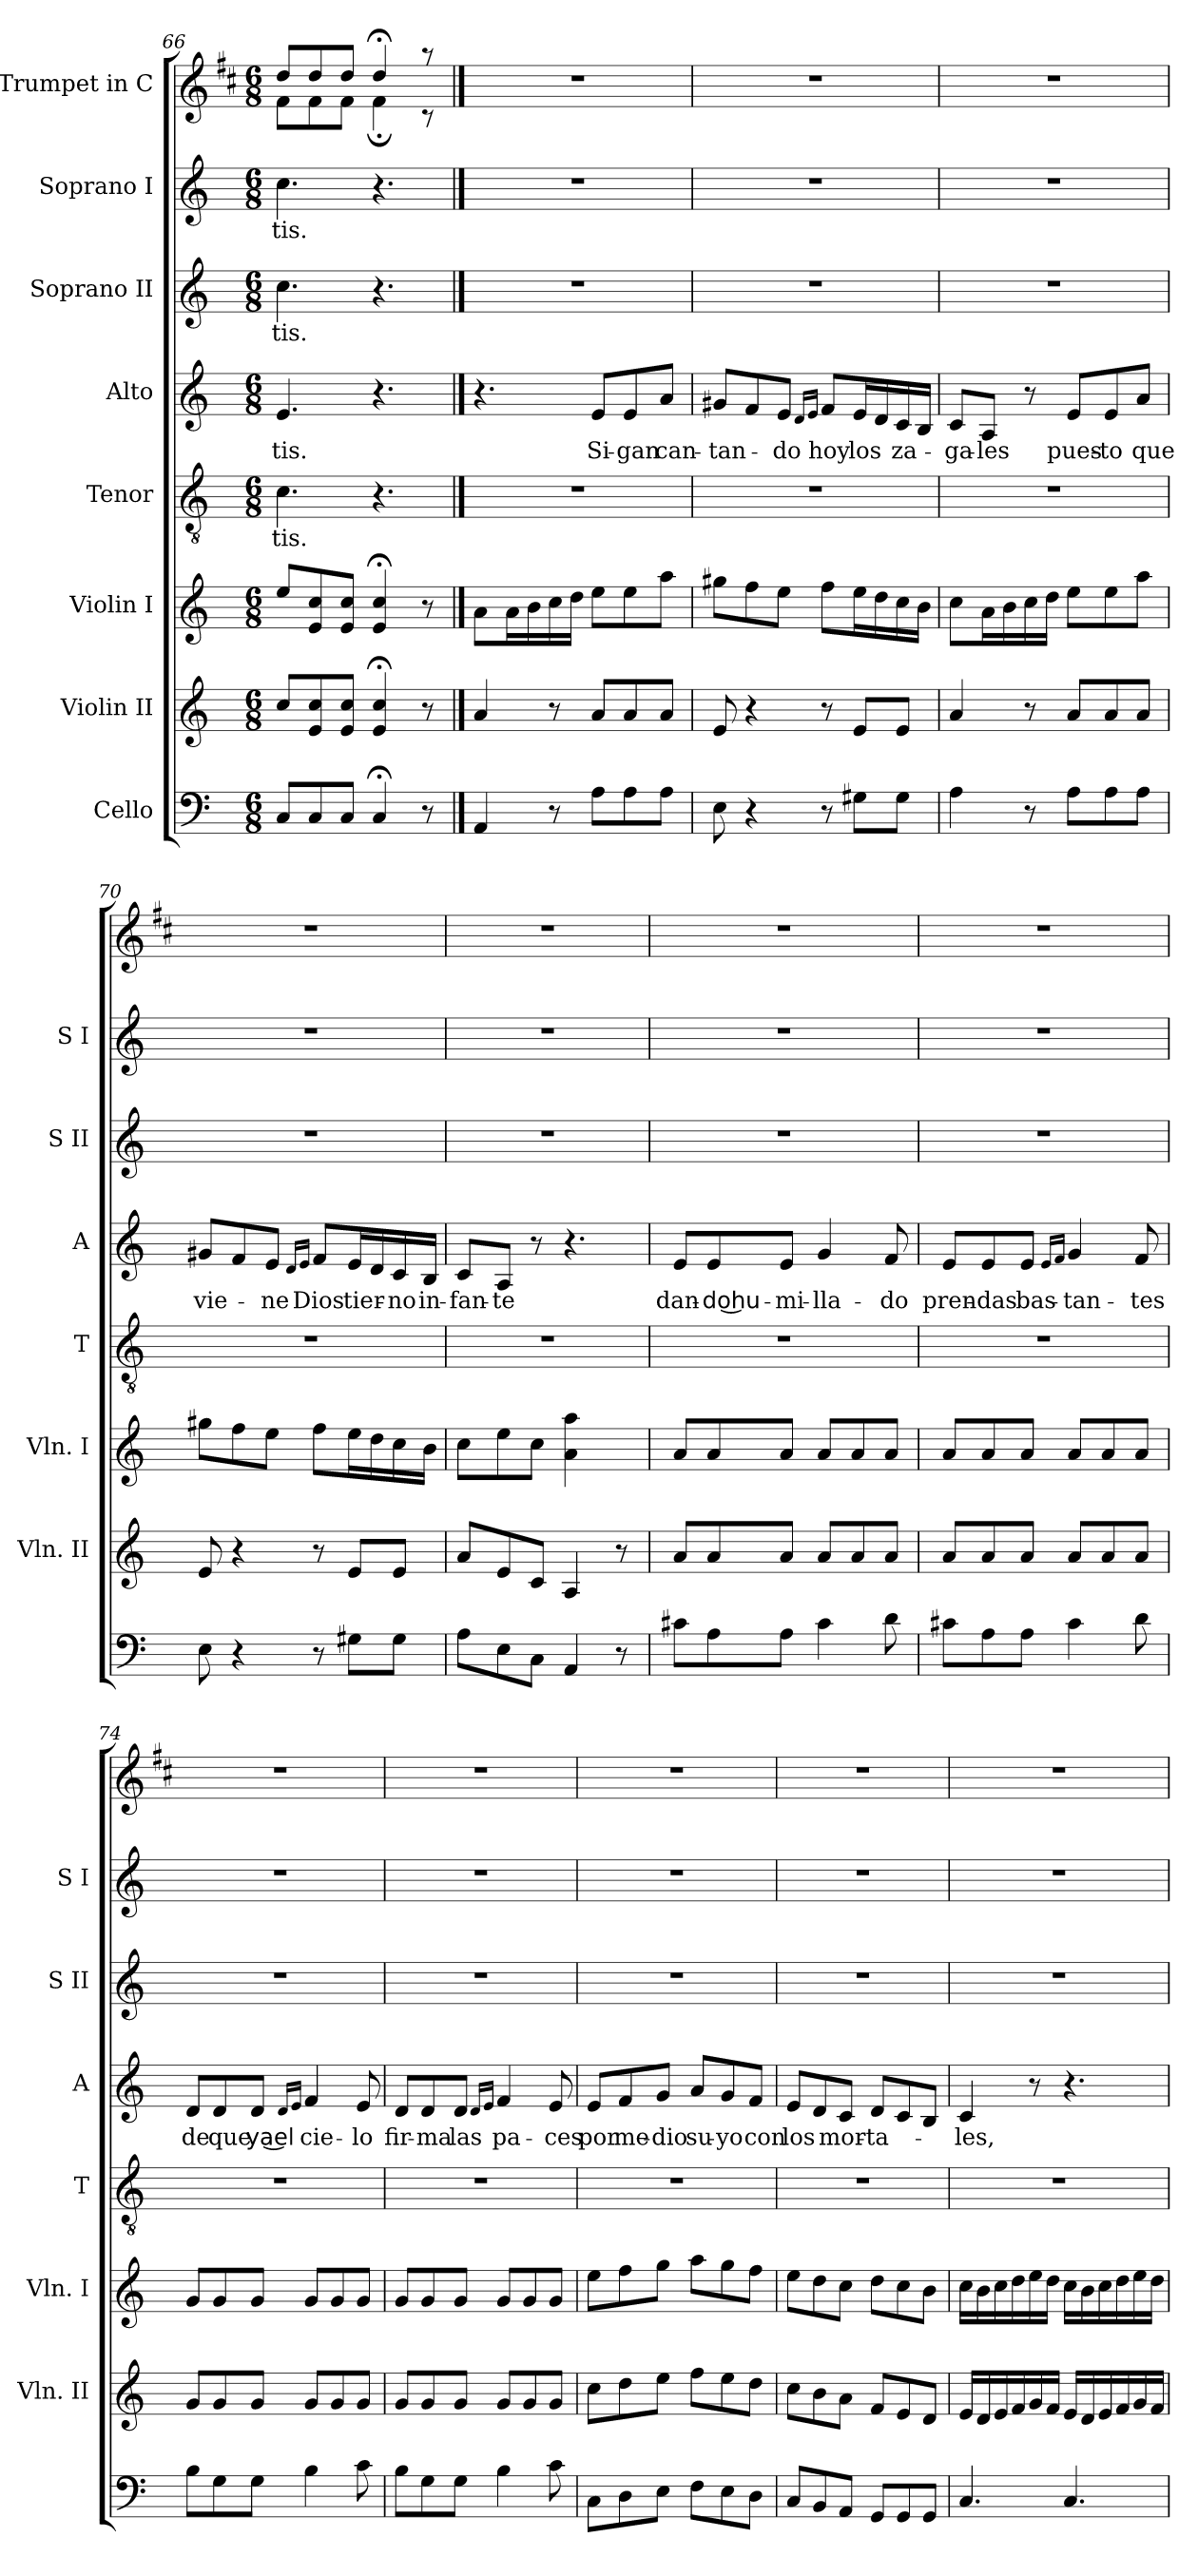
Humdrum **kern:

**kern	**kern	**kern	**kern	**text	**kern	**text	**kern	**text	**kern	**text	**kern
*part8	*part7	*part6	*part5	*part5	*part4	*part4	*part3	*part3	*part2	*part2	*part1
*staff8	*staff7	*staff6	*staff5	*staff5	*staff4	*staff4	*staff3	*staff3	*staff2	*staff2	*staff1
*I"Cello	*I"Violin II	*I"Violin I	*I"Tenor	*	*I"Alto	*	*I"Soprano II	*	*I"Soprano I	*	*I"Trumpet in C
*	*I'Vln. II	*I'Vln. I	*I'T	*	*I'A	*	*I'S II	*	*I'S I	*	*
*clefF4	*clefG2	*clefG2	*clefGv2	*	*clefG2	*	*clefG2	*	*clefG2	*	*clefG2
*	*	*	*	*	*	*	*	*	*	*	*ITrd1c2
*k[]	*k[]	*k[]	*k[]	*	*k[]	*	*k[]	*	*k[]	*	*k[]
*C:	*C:	*C:	*C:	*	*C:	*	*C:	*	*C:	*	*C:
*M6/8	*M6/8	*M6/8	*M6/8	*	*M6/8	*	*M6/8	*	*M6/8	*	*M6/8
=66	=66	=66	=66	=66	=66	=66	=66	=66	=66	=66	=66
!	!	!	!	!LO:LY:b	!	!LO:LY:b	!	!LO:LY:b	!	!LO:LY:b	!
*	*	*	*	*	*	*	*	*	*	*	*^
8C/L	8cc/L	8ee/L	4.c\	-tis.	4.e/	-tis.	4.cc\	-tis.	4.cc\	-tis.	8cc/L	8e\L
8C/	8e/ 8cc/	8e/ 8cc/	.	.	.	.	.	.	.	.	8cc/	8e\
8C/J	8e/ 8cc/J	8e/ 8cc/J	.	.	.	.	.	.	.	.	8cc/J	8e\J
4C;</	4e/;< 4cc/;<	4e/;< 4cc/;<	4.r	.	4.r	.	4.r	.	4.r	.	4cc;/	4e;<\
8r	8r	8r	.	.	.	.	.	.	.	.	8raa	8rc
*	*	*	*	*	*	*	*	*	*	*	*v	*v
==67	==67	==67	==67	==67	==67	==67	==67	==67	==67	==67	==67
4AA/	4a/	8a\L	2.r	.	4.r	.	2.r	.	2.r	.	2.r
.	.	16a\L	.	.	.	.	.	.	.	.	.
.	.	16b\	.	.	.	.	.	.	.	.	.
8r	8r	16cc\	.	.	.	.	.	.	.	.	.
.	.	16dd\JJ	.	.	.	.	.	.	.	.	.
!	!	!	!	!	!	!LO:LY:b	!	!	!	!	!
8A\L	8a/L	8ee\L	.	.	8e/L	Si-	.	.	.	.	.
!	!	!	!	!	!	!LO:LY:b	!	!	!	!	!
8A\	8a/	8ee\	.	.	8e/	-gan	.	.	.	.	.
!	!	!	!	!	!	!LO:LY:b	!	!	!	!	!
8A\J	8a/J	8aa\J	.	.	8a/J	can-	.	.	.	.	.
=68	=68	=68	=68	=68	=68	=68	=68	=68	=68	=68	=68
!	!	!	!	!	!	!LO:LY:b	!	!	!	!	!
8E\	8e/	8gg#X\L	2.r	.	8g#X/L	-tan-	2.r	.	2.r	.	2.r
4r	4r	8ff\	.	.	8f/	.	.	.	.	.	.
!	!	!	!	!	!	!LO:LY:b	!	!	!	!	!
.	.	8ee\J	.	.	8e/J	-do	.	.	.	.	.
.	.	.	.	.	16qd/LL	.	.	.	.	.	.
.	.	.	.	.	16qe/JJ	.	.	.	.	.	.
!	!	!	!	!	!	!LO:LY:b	!	!	!	!	!
8r	8r	8ff\L	.	.	8f/L	hoy	.	.	.	.	.
!	!	!	!	!	!	!LO:LY:b	!	!	!	!	!
8G#X\L	8e/L	16ee\L	.	.	16e/L	los	.	.	.	.	.
.	.	16dd\	.	.	16d/	.	.	.	.	.	.
!	!	!	!	!	!	!LO:LY:b	!	!	!	!	!
8G#\J	8e/J	16cc\	.	.	16c/	za-	.	.	.	.	.
.	.	16b\JJ	.	.	16B/JJ	.	.	.	.	.	.
!!LO:PB:g=z
=69	=69	=69	=69	=69	=69	=69	=69	=69	=69	=69	=69
!	!	!	!	!	!	!LO:LY:b	!	!	!	!	!
4A\	4a/	8cc\L	2.r	.	8c/L	-ga-	2.r	.	2.r	.	2.r
!	!	!	!	!	!	!LO:LY:b	!	!	!	!	!
.	.	16a\L	.	.	8A/J	-les	.	.	.	.	.
.	.	16b\	.	.	.	.	.	.	.	.	.
8r	8r	16cc\	.	.	8r	.	.	.	.	.	.
.	.	16dd\JJ	.	.	.	.	.	.	.	.	.
!	!	!	!	!	!	!LO:LY:b	!	!	!	!	!
8A\L	8a/L	8ee\L	.	.	8e/L	pues-	.	.	.	.	.
!	!	!	!	!	!	!LO:LY:b	!	!	!	!	!
8A\	8a/	8ee\	.	.	8e/	-to	.	.	.	.	.
!	!	!	!	!	!	!LO:LY:b	!	!	!	!	!
8A\J	8a/J	8aa\J	.	.	8a/J	que	.	.	.	.	.
=70	=70	=70	=70	=70	=70	=70	=70	=70	=70	=70	=70
!	!	!	!	!	!	!LO:LY:b	!	!	!	!	!
8E\	8e/	8gg#X\L	2.r	.	8g#X/L	vie-	2.r	.	2.r	.	2.r
4r	4r	8ff\	.	.	8f/	.	.	.	.	.	.
!	!	!	!	!	!	!LO:LY:b	!	!	!	!	!
.	.	8ee\J	.	.	8e/J	-ne	.	.	.	.	.
.	.	.	.	.	16qd/LL	.	.	.	.	.	.
.	.	.	.	.	16qe/JJ	.	.	.	.	.	.
!	!	!	!	!	!	!LO:LY:b	!	!	!	!	!
8r	8r	8ff\L	.	.	8f/L	Dios	.	.	.	.	.
!	!	!	!	!	!	!LO:LY:b	!	!	!	!	!
8G#X\L	8e/L	16ee\L	.	.	16e/L	tier-	.	.	.	.	.
.	.	16dd\	.	.	16d/	.	.	.	.	.	.
!	!	!	!	!	!	!LO:LY:b	!	!	!	!	!
8G#\J	8e/J	16cc\	.	.	16c/	-no	.	.	.	.	.
!	!	!	!	!	!	!LO:LY:b	!	!	!	!	!
.	.	16b\JJ	.	.	16B/JJ	in-	.	.	.	.	.
=71	=71	=71	=71	=71	=71	=71	=71	=71	=71	=71	=71
!	!	!	!	!	!	!LO:LY:b	!	!	!	!	!
8A\L	8a/L	8cc\L	2.r	.	8c/L	-fan-	2.r	.	2.r	.	2.r
!	!	!	!	!	!	!LO:LY:b	!	!	!	!	!
8E\	8e/	8ee\	.	.	8A/J	-te	.	.	.	.	.
8C\J	8c/J	8cc\J	.	.	8r	.	.	.	.	.	.
4AA/	4A/	4a\ 4aa\	.	.	4.r	.	.	.	.	.	.
8r	8r	8ryy	.	.	.	.	.	.	.	.	.
=72	=72	=72	=72	=72	=72	=72	=72	=72	=72	=72	=72
!	!	!	!	!	!	!LO:LY:b	!	!	!	!	!
8c#X\L	8a/L	8a/L	2.r	.	8e/L	dan-	2.r	.	2.r	.	2.r
!	!	!	!	!	!	!LO:LY:b	!	!	!	!	!
8A\	8a/	8a/	.	.	8e/	-do͜hu-	.	.	.	.	.
!	!	!	!	!	!	!LO:LY:b	!	!	!	!	!
8A\J	8a/J	8a/J	.	.	8e/J	-mi-	.	.	.	.	.
!	!	!	!	!	!	!LO:LY:b	!	!	!	!	!
4c#\	8a/L	8a/L	.	.	4g/	-lla-	.	.	.	.	.
.	8a/	8a/	.	.	.	.	.	.	.	.	.
!	!	!	!	!	!	!LO:LY:b	!	!	!	!	!
8d\	8a/J	8a/J	.	.	8f/	-do	.	.	.	.	.
=73	=73	=73	=73	=73	=73	=73	=73	=73	=73	=73	=73
!	!	!	!	!	!	!LO:LY:b	!	!	!	!	!
8c#X\L	8a/L	8a/L	2.r	.	8e/L	pren-	2.r	.	2.r	.	2.r
!	!	!	!	!	!	!LO:LY:b	!	!	!	!	!
8A\	8a/	8a/	.	.	8e/	-das	.	.	.	.	.
!	!	!	!	!	!	!LO:LY:b	!	!	!	!	!
8A\J	8a/J	8a/J	.	.	8e/J	bas-	.	.	.	.	.
.	.	.	.	.	16qe/LL	.	.	.	.	.	.
.	.	.	.	.	16qf/JJ	.	.	.	.	.	.
!	!	!	!	!	!	!LO:LY:b	!	!	!	!	!
4c#\	8a/L	8a/L	.	.	4g/	-tan-	.	.	.	.	.
.	8a/	8a/	.	.	.	.	.	.	.	.	.
!	!	!	!	!	!	!LO:LY:b	!	!	!	!	!
8d\	8a/J	8a/J	.	.	8f/	-tes	.	.	.	.	.
!!LO:LB:g=z
=74	=74	=74	=74	=74	=74	=74	=74	=74	=74	=74	=74
!	!	!	!	!	!	!LO:LY:b	!	!	!	!	!
8B\L	8g/L	8g/L	2.r	.	8d/L	de	2.r	.	2.r	.	2.r
!	!	!	!	!	!	!LO:LY:b	!	!	!	!	!
8G\	8g/	8g/	.	.	8d/	que	.	.	.	.	.
!	!	!	!	!	!	!LO:LY:b	!	!	!	!	!
8G\J	8g/J	8g/J	.	.	8d/J	ya͜el	.	.	.	.	.
.	.	.	.	.	16qd/LL	.	.	.	.	.	.
.	.	.	.	.	16qe/JJ	.	.	.	.	.	.
!	!	!	!	!	!	!LO:LY:b	!	!	!	!	!
4B\	8g/L	8g/L	.	.	4f/	cie-	.	.	.	.	.
.	8g/	8g/	.	.	.	.	.	.	.	.	.
!	!	!	!	!	!	!LO:LY:b	!	!	!	!	!
8c\	8g/J	8g/J	.	.	8e/	-lo	.	.	.	.	.
=75	=75	=75	=75	=75	=75	=75	=75	=75	=75	=75	=75
!	!	!	!	!	!	!LO:LY:b	!	!	!	!	!
8B\L	8g/L	8g/L	2.r	.	8d/L	fir-	2.r	.	2.r	.	2.r
!	!	!	!	!	!	!LO:LY:b	!	!	!	!	!
8G\	8g/	8g/	.	.	8d/	-ma	.	.	.	.	.
!	!	!	!	!	!	!LO:LY:b	!	!	!	!	!
8G\J	8g/J	8g/J	.	.	8d/J	las	.	.	.	.	.
.	.	.	.	.	16qd/LL	.	.	.	.	.	.
.	.	.	.	.	16qe/JJ	.	.	.	.	.	.
!	!	!	!	!	!	!LO:LY:b	!	!	!	!	!
4B\	8g/L	8g/L	.	.	4f/	pa-	.	.	.	.	.
.	8g/	8g/	.	.	.	.	.	.	.	.	.
!	!	!	!	!	!	!LO:LY:b	!	!	!	!	!
8c\	8g/J	8g/J	.	.	8e/	-ces	.	.	.	.	.
=76	=76	=76	=76	=76	=76	=76	=76	=76	=76	=76	=76
!	!	!	!	!	!	!LO:LY:b	!	!	!	!	!
8C\L	8cc\L	8ee\L	2.r	.	8e/L	por	2.r	.	2.r	.	2.r
!	!	!	!	!	!	!LO:LY:b	!	!	!	!	!
8D\	8dd\	8ff\	.	.	8f/	me-	.	.	.	.	.
!	!	!	!	!	!	!LO:LY:b	!	!	!	!	!
8E\J	8ee\J	8gg\J	.	.	8g/J	-dio	.	.	.	.	.
!	!	!	!	!	!	!LO:LY:b	!	!	!	!	!
8F\L	8ff\L	8aa\L	.	.	8a/L	su-	.	.	.	.	.
!	!	!	!	!	!	!LO:LY:b	!	!	!	!	!
8E\	8ee\	8gg\	.	.	8g/	-yo	.	.	.	.	.
!	!	!	!	!	!	!LO:LY:b	!	!	!	!	!
8D\J	8dd\J	8ff\J	.	.	8f/J	con	.	.	.	.	.
=77	=77	=77	=77	=77	=77	=77	=77	=77	=77	=77	=77
!	!	!	!	!	!	!LO:LY:b	!	!	!	!	!
8C/L	8cc\L	8ee\L	2.r	.	8e/L	los	2.r	.	2.r	.	2.r
8BB/	8b\	8dd\	.	.	8d/	.	.	.	.	.	.
!	!	!	!	!	!	!LO:LY:b	!	!	!	!	!
8AA/J	8a\J	8cc\J	.	.	8c/J	mor-	.	.	.	.	.
!	!	!	!	!	!	!LO:LY:b	!	!	!	!	!
8GG/L	8f/L	8dd\L	.	.	8d/L	-ta-	.	.	.	.	.
8GG/	8e/	8cc\	.	.	8c/	.	.	.	.	.	.
8GG/J	8d/J	8b\J	.	.	8B/J	.	.	.	.	.	.
=78	=78	=78	=78	=78	=78	=78	=78	=78	=78	=78	=78
!	!	!	!	!	!	!LO:LY:b	!	!	!	!	!
4.C/	16e/LL	16cc\LL	2.r	.	4c/	-les,	2.r	.	2.r	.	2.r
.	16d/	16b\	.	.	.	.	.	.	.	.	.
.	16e/	16cc\	.	.	.	.	.	.	.	.	.
.	16f/	16dd\	.	.	.	.	.	.	.	.	.
.	16g/	16ee\	.	.	8r	.	.	.	.	.	.
.	16f/JJ	16dd\JJ	.	.	.	.	.	.	.	.	.
4.C/	16e/LL	16cc\LL	.	.	4.r	.	.	.	.	.	.
.	16d/	16b\	.	.	.	.	.	.	.	.	.
.	16e/	16cc\	.	.	.	.	.	.	.	.	.
.	16f/	16dd\	.	.	.	.	.	.	.	.	.
.	16g/	16ee\	.	.	.	.	.	.	.	.	.
.	16f/JJ	16dd\JJ	.	.	.	.	.	.	.	.	.
=	=	=	=	=	=	=	=	=	=	=	=
*-	*-	*-	*-	*-	*-	*-	*-	*-	*-	*-	*-
